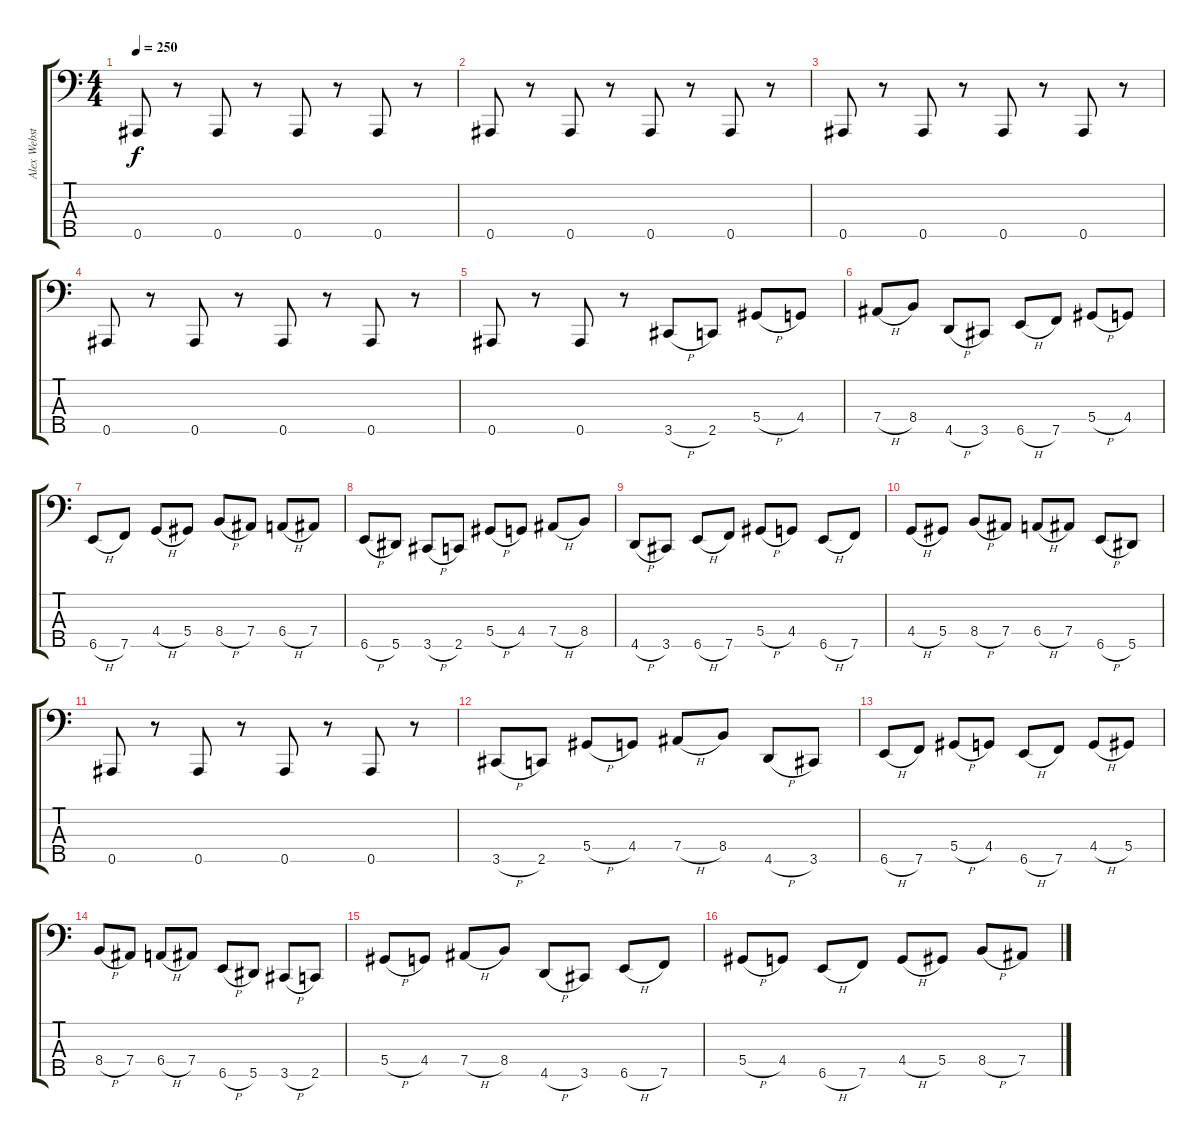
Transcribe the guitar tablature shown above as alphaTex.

\track ("Alex Webster" "Alex Webst") {instrument electricbassfinger}
\staff {score tabs}
\tuning (Gb2 Db2 Ab1 Eb1 Bb0) {hide}
\ts (4 4)
\tempo 250
\clef f4
\ks c
0.5.8{dy f} r.8 0.5.8 r.8 0.5.8 r.8 0.5.8 r.8 |
0.5.8 r.8 0.5.8 r.8 0.5.8 r.8 0.5.8 r.8 |
0.5.8 r.8 0.5.8 r.8 0.5.8 r.8 0.5.8 r.8 |
0.5.8 r.8 0.5.8 r.8 0.5.8 r.8 0.5.8 r.8 |
0.5.8 r.8 0.5.8 r.8 3.5{h}.8 2.5.8 5.4{h}.8 4.4.8 |
7.4{h}.8 8.4.8 4.5{h}.8 3.5.8 6.5{h}.8 7.5.8 5.4{h}.8 4.4.8 |
6.5{h}.8 7.5.8 4.4{h}.8 5.4.8 8.4{h}.8 7.4.8 6.4{h}.8 7.4.8 |
6.5{h}.8 5.5.8 3.5{h}.8 2.5.8 5.4{h}.8 4.4.8 7.4{h}.8 8.4.8 |
4.5{h}.8 3.5.8 6.5{h}.8 7.5.8 5.4{h}.8 4.4.8 6.5{h}.8 7.5.8 |
4.4{h}.8 5.4.8 8.4{h}.8 7.4.8 6.4{h}.8 7.4.8 6.5{h}.8 5.5.8 |
0.5.8 r.8 0.5.8 r.8 0.5.8 r.8 0.5.8 r.8 |
3.5{h}.8 2.5.8 5.4{h}.8 4.4.8 7.4{h}.8 8.4.8 4.5{h}.8 3.5.8 |
6.5{h}.8 7.5.8 5.4{h}.8 4.4.8 6.5{h}.8 7.5.8 4.4{h}.8 5.4.8 |
8.4{h}.8 7.4.8 6.4{h}.8 7.4.8 6.5{h}.8 5.5.8 3.5{h}.8 2.5.8 |
5.4{h}.8 4.4.8 7.4{h}.8 8.4.8 4.5{h}.8 3.5.8 6.5{h}.8 7.5.8 |
5.4{h}.8 4.4.8 6.5{h}.8 7.5.8 4.4{h}.8 5.4.8 8.4{h}.8 7.4.8
